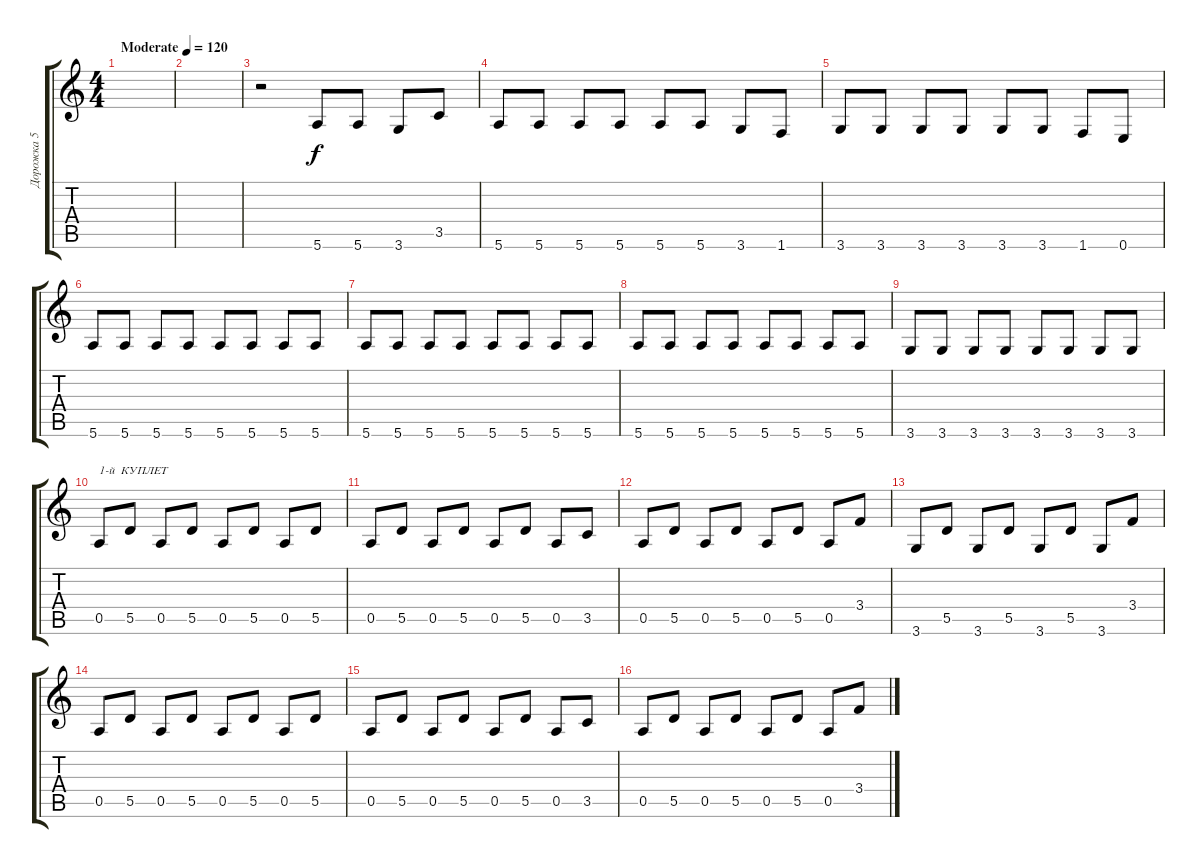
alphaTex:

\track ("Дорожка 5" "Дорожка 5") {instrument electricbasspick}
\staff {score tabs}
\tuning (E4 B3 G3 D3 A2 E2) {hide}
\ts (4 4)
\tempo (120 "Moderate")
\clef g2
\ks c
|
|
r.2 5.6.8 5.6.8 3.6.8 3.5.8 |
5.6.8 5.6.8 5.6.8 5.6.8 5.6.8 5.6.8 3.6.8 1.6.8 |
3.6.8 3.6.8 3.6.8 3.6.8 3.6.8 3.6.8 1.6.8 0.6.8 |
5.6.8 5.6.8 5.6.8 5.6.8 5.6.8 5.6.8 5.6.8 5.6.8 |
5.6.8 5.6.8 5.6.8 5.6.8 5.6.8 5.6.8 5.6.8 5.6.8 |
5.6.8 5.6.8 5.6.8 5.6.8 5.6.8 5.6.8 5.6.8 5.6.8 |
3.6.8 3.6.8 3.6.8 3.6.8 3.6.8 3.6.8 3.6.8 3.6.8 |
0.5.8{txt "1-й  КУПЛЕТ"} 5.5.8 0.5.8 5.5.8 0.5.8 5.5.8 0.5.8 5.5.8 |
0.5.8 5.5.8 0.5.8 5.5.8 0.5.8 5.5.8 0.5.8 3.5.8 |
0.5.8 5.5.8 0.5.8 5.5.8 0.5.8 5.5.8 0.5.8 3.4.8 |
3.6.8 5.5.8 3.6.8 5.5.8 3.6.8 5.5.8 3.6.8 3.4.8 |
0.5.8 5.5.8 0.5.8 5.5.8 0.5.8 5.5.8 0.5.8 5.5.8 |
0.5.8 5.5.8 0.5.8 5.5.8 0.5.8 5.5.8 0.5.8 3.5.8 |
0.5.8 5.5.8 0.5.8 5.5.8 0.5.8 5.5.8 0.5.8 3.4.8
